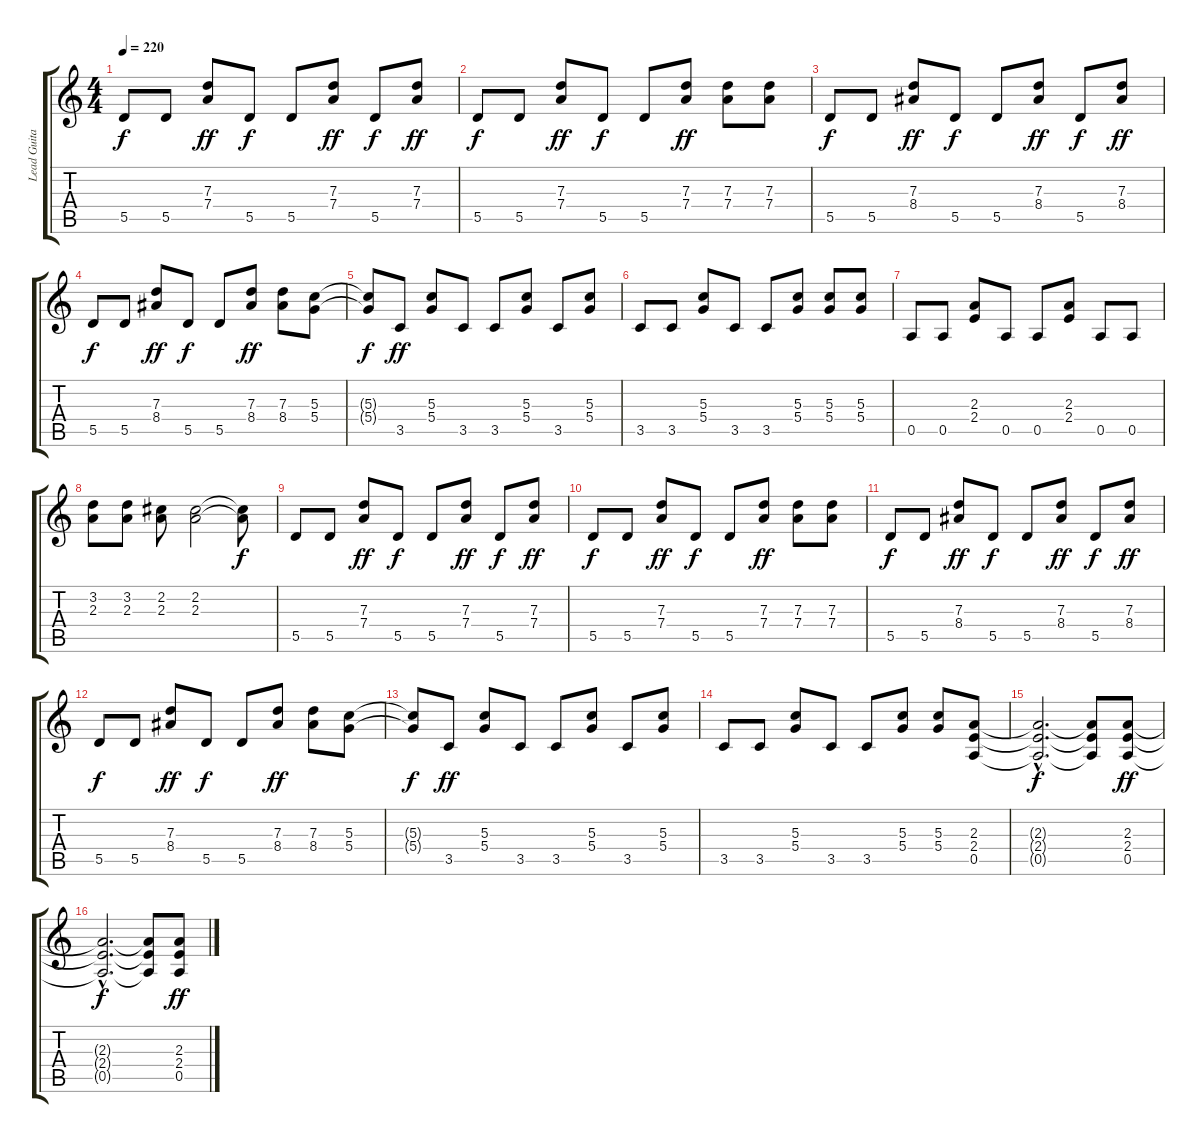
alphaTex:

\track ("Lead Guitar" "Lead Guita") {instrument overdrivenguitar}
\staff {score tabs}
\tuning (E4 B3 G3 D3 A2 E2) {hide}
\ts (4 4)
\tempo 220
\clef g2
\ks c
5.5.8{dy f} 5.5.8 (7.3 7.4).8{dy ff} 5.5.8{dy f} 5.5.8 (7.3 7.4).8{dy ff} 5.5.8{dy f} (7.3 7.4).8{dy ff} |
5.5.8{dy f} 5.5.8 (7.3 7.4).8{dy ff} 5.5.8{dy f} 5.5.8 (7.3 7.4).8{dy ff} (7.3 7.4).8 (7.3 7.4).8 |
5.5.8{dy f} 5.5.8 (7.3 8.4).8{dy ff} 5.5.8{dy f} 5.5.8 (7.3 8.4).8{dy ff} 5.5.8{dy f} (7.3 8.4).8{dy ff} |
5.5.8{dy f} 5.5.8 (7.3 8.4).8{dy ff} 5.5.8{dy f} 5.5.8 (7.3 8.4).8{dy ff} (7.3 8.4).8 (5.3 5.4).8 |
(5.3{t} 5.4{t}).8{dy f} 3.5.8{dy ff} (5.3 5.4).8 3.5.8 3.5.8 (5.3 5.4).8 3.5.8 (5.3 5.4).8 |
3.5.8 3.5.8 (5.3 5.4).8 3.5.8 3.5.8 (5.3 5.4).8 (5.3 5.4).8 (5.3 5.4).8 |
0.5.8 0.5.8 (2.3 2.4).8 0.5.8 0.5.8 (2.3 2.4).8 0.5.8 0.5.8 |
(3.2 2.3).8 (3.2 2.3).8 (2.2 2.3).8 (2.2 2.3).2 (2.2{t} 2.3{t}).8{dy f} |
5.5.8 5.5.8 (7.3 7.4).8{dy ff} 5.5.8{dy f} 5.5.8 (7.3 7.4).8{dy ff} 5.5.8{dy f} (7.3 7.4).8{dy ff} |
5.5.8{dy f} 5.5.8 (7.3 7.4).8{dy ff} 5.5.8{dy f} 5.5.8 (7.3 7.4).8{dy ff} (7.3 7.4).8 (7.3 7.4).8 |
5.5.8{dy f} 5.5.8 (7.3 8.4).8{dy ff} 5.5.8{dy f} 5.5.8 (7.3 8.4).8{dy ff} 5.5.8{dy f} (7.3 8.4).8{dy ff} |
5.5.8{dy f} 5.5.8 (7.3 8.4).8{dy ff} 5.5.8{dy f} 5.5.8 (7.3 8.4).8{dy ff} (7.3 8.4).8 (5.3 5.4).8 |
(5.3{t} 5.4{t}).8{dy f} 3.5.8{dy ff} (5.3 5.4).8 3.5.8 3.5.8 (5.3 5.4).8 3.5.8 (5.3 5.4).8 |
3.5.8 3.5.8 (5.3 5.4).8 3.5.8 3.5.8 (5.3 5.4).8 (5.3 5.4).8 (2.3 2.4 0.5).8 |
(2.3{hac t} 2.4{hac t} 0.5{hac t}).2{d dy f} (2.3{t} 2.4{t} 0.5{t}).8 (2.3 2.4 0.5).8{dy ff} |
(2.3{hac t} 2.4{hac t} 0.5{hac t}).2{d dy f} (2.3{t} 2.4{t} 0.5{t}).8 (2.3 2.4 0.5).8{dy ff}
